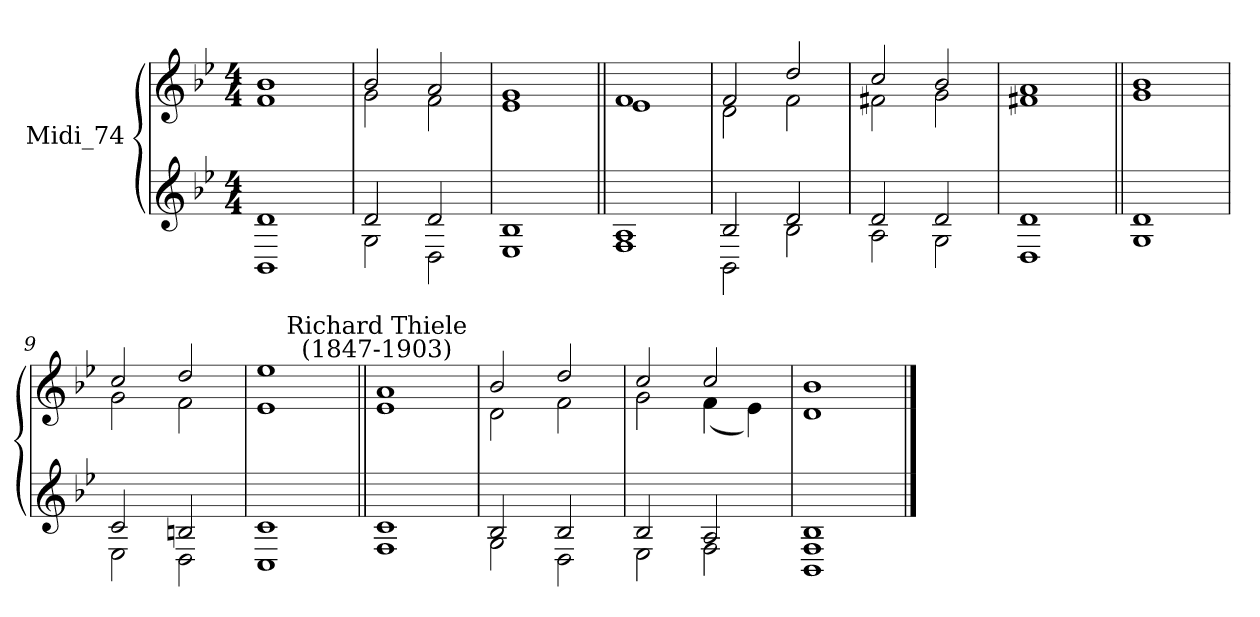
**kern	**kern
*part2	*part1
*staff2	*staff1
*I"Midi_74	*I"Midi_74
*clefG2	*clefG2
*k[b-e-]	*k[b-e-]
*B-:	*B-:
*M4/4	*M4/4
=1	=1
*^	*^
1d/	1BB-\	1b-/	1f\
=2	=2	=2	=2
2d/	2G\	2b-/	2g\
2d/	2D\	2a/	2f\
=3	=3	=3	=3
1B-/	1E-\	1g/	1e-\
=4||	=4||	=4||	=4||
1A/	1F\	1f/	1e-\
=5	=5	=5	=5
2B-/	2BB-\	2f/	2d\
2d/	2B-\	2dd/	2f\
=6	=6	=6	=6
2d/	2A\	2cc/	2f#X\
2d/	2G\	2b-/	2g\
=7	=7	=7	=7
1d/	1D\	1a/	1f#X\
=8||	=8||	=8||	=8||
1d/	1G\	1b-/	1g\
=9	=9	=9	=9
2c/	2E-\	2cc/	2g\
2Bn/	2D\	2dd/	2f\
=10	=10	=10	=10
1c/	1C\	1ee-/	1e-\
=11||	=11||	=11||	=11||
!	!	!LO:TX:a:cj:t=Richard Thiele\n(1847-1903)	!
1c/	1F\	1a/	1e-\
=12	=12	=12	=12
2B-/	2G\	2b-/	2d\
2B-/	2D\	2dd/	2f\
=13	=13	=13	=13
2B-/	2E-\	2cc/	2g\
2A/	2F\	2cc/	(<4f\
.	.	.	4e-\)
=14	=14	=14	=14
1B-/	1BB-\ 1F\	1b-/	1d\
*v	*v	*	*
*	*v	*v
==	==
*-	*-
